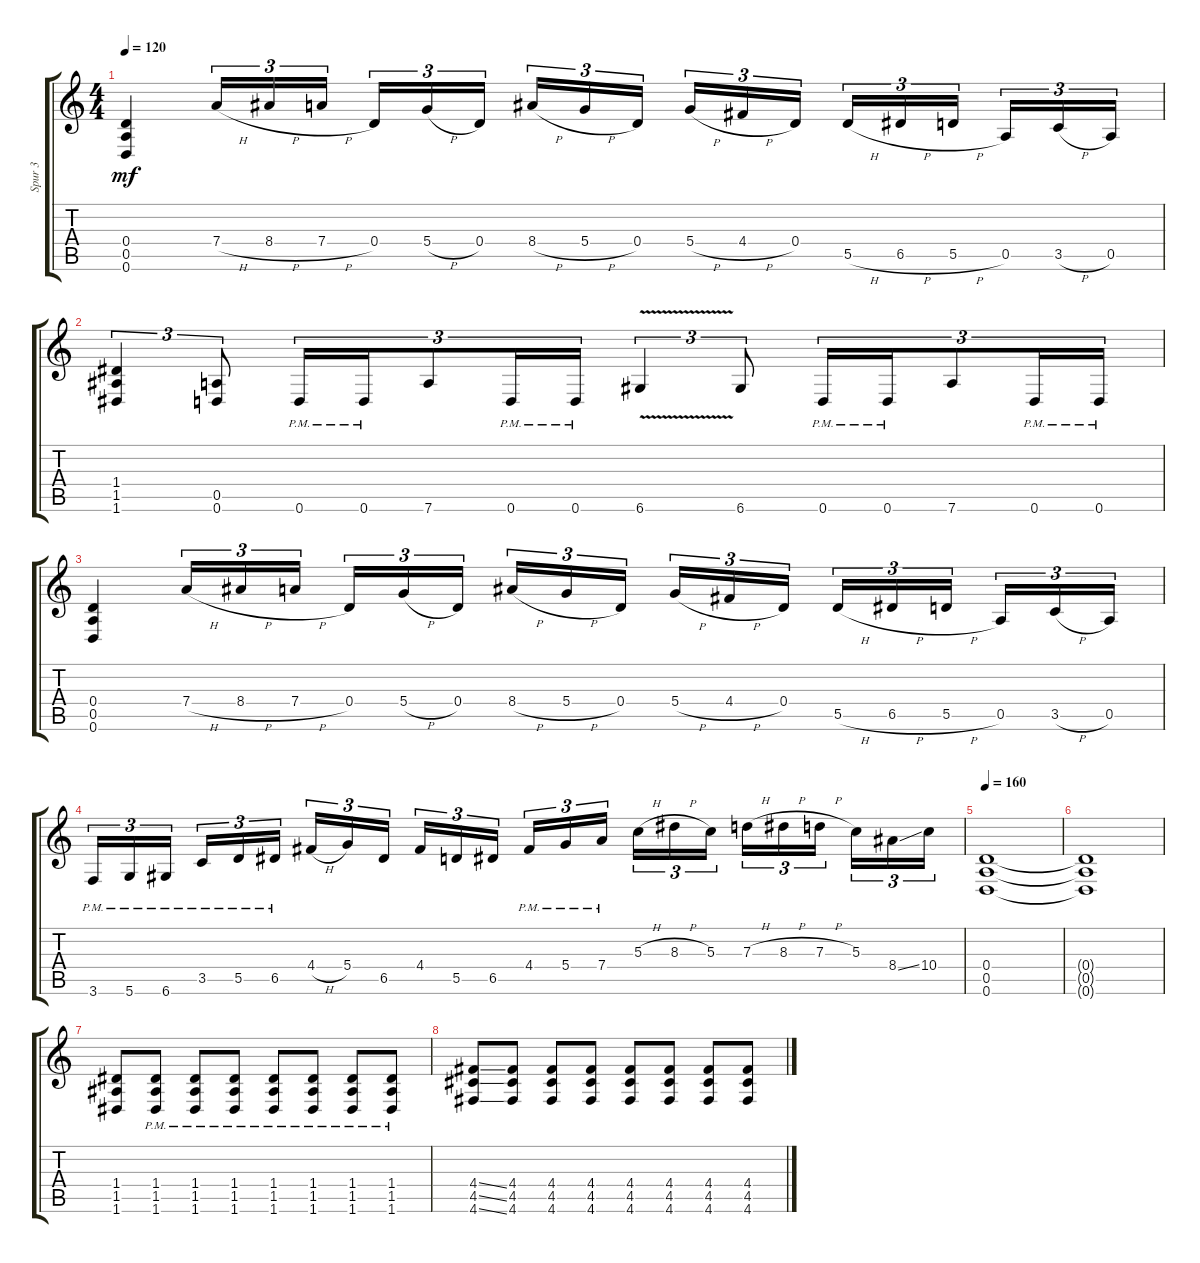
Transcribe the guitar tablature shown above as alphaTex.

\track ("Spur 3" "Spur 3") {instrument overdrivenguitar}
\staff {score tabs}
\tuning (E4 B3 G3 D3 A2 D2) {hide}
\ts (4 4)
\tempo 120
\clef g2
\ks c
(0.4 0.5 0.6).4{dy mf} 7.4{h}.16{tu (3 2)} 8.4{h}.16{tu (3 2)} 7.4{h}.16{tu (3 2) beam splitsecondary} 0.4.16{tu (3 2)} 5.4{h}.16{tu (3 2)} 0.4.16{tu (3 2)} 8.4{h}.16{tu (3 2)} 5.4{h}.16{tu (3 2)} 0.4.16{tu (3 2) beam splitsecondary} 5.4{h}.16{tu (3 2)} 4.4{h}.16{tu (3 2)} 0.4.16{tu (3 2)} 5.5{h}.16{tu (3 2)} 6.5{h}.16{tu (3 2)} 5.5{h}.16{tu (3 2) beam splitsecondary} 0.5.16{tu (3 2)} 3.5{h}.16{tu (3 2)} 0.5.16{tu (3 2)} |
(1.4 1.5 1.6).4{tu (3 2)} (0.5 0.6).8{tu (3 2)} 0.6{pm}.16{tu (3 2)} 0.6{pm}.16{tu (3 2)} 7.6.8{tu (3 2)} 0.6{pm}.16{tu (3 2)} 0.6{pm}.16{tu (3 2)} 6.6{v}.4{tu (3 2)} 6.6.8{tu (3 2)} 0.6{pm}.16{tu (3 2)} 0.6{pm}.16{tu (3 2)} 7.6.8{tu (3 2)} 0.6{pm}.16{tu (3 2)} 0.6{pm}.16{tu (3 2)} |
(0.4 0.5 0.6).4 7.4{h}.16{tu (3 2)} 8.4{h}.16{tu (3 2)} 7.4{h}.16{tu (3 2) beam splitsecondary} 0.4.16{tu (3 2)} 5.4{h}.16{tu (3 2)} 0.4.16{tu (3 2)} 8.4{h}.16{tu (3 2)} 5.4{h}.16{tu (3 2)} 0.4.16{tu (3 2) beam splitsecondary} 5.4{h}.16{tu (3 2)} 4.4{h}.16{tu (3 2)} 0.4.16{tu (3 2)} 5.5{h}.16{tu (3 2)} 6.5{h}.16{tu (3 2)} 5.5{h}.16{tu (3 2) beam splitsecondary} 0.5.16{tu (3 2)} 3.5{h}.16{tu (3 2)} 0.5.16{tu (3 2)} |
3.6{pm}.16{tu (3 2)} 5.6{pm}.16{tu (3 2)} 6.6{pm}.16{tu (3 2) beam splitsecondary} 3.5{pm}.16{tu (3 2)} 5.5{pm}.16{tu (3 2)} 6.5{pm}.16{tu (3 2)} 4.4{h}.16{tu (3 2)} 5.4.16{tu (3 2)} 6.5.16{tu (3 2) beam splitsecondary} 4.4.16{tu (3 2)} 5.5.16{tu (3 2)} 6.5.16{tu (3 2)} 4.4{pm}.16{tu (3 2)} 5.4{pm}.16{tu (3 2)} 7.4{pm}.16{tu (3 2) beam splitsecondary} 5.3{h}.16{tu (3 2)} 8.3{h}.16{tu (3 2)} 5.3.16{tu (3 2)} 7.3{h}.16{tu (3 2)} 8.3{h}.16{tu (3 2)} 7.3{h}.16{tu (3 2) beam splitsecondary} 5.3.16{tu (3 2)} 8.4{ss}.16{tu (3 2)} 10.4.16{tu (3 2)} |
\tempo 160
(0.4 0.5 0.6).1 |
(0.4{t} 0.5{t} 0.6{t}).1 |
(1.4 1.5 1.6).8 (1.4{pm} 1.5{pm} 1.6{pm}).8 (1.4{pm} 1.5{pm} 1.6{pm}).8 (1.4{pm} 1.5{pm} 1.6{pm}).8 (1.4{pm} 1.5{pm} 1.6{pm}).8 (1.4{pm} 1.5{pm} 1.6{pm}).8 (1.4{pm} 1.5{pm} 1.6{pm}).8 (1.4{pm} 1.5{pm} 1.6{pm}).8 |
(4.4{ss} 4.5{ss} 4.6{ss}).8 (4.4 4.5 4.6).8 (4.4 4.5 4.6).8 (4.4 4.5 4.6).8 (4.4 4.5 4.6).8 (4.4 4.5 4.6).8 (4.4 4.5 4.6).8 (4.4 4.5 4.6).8
